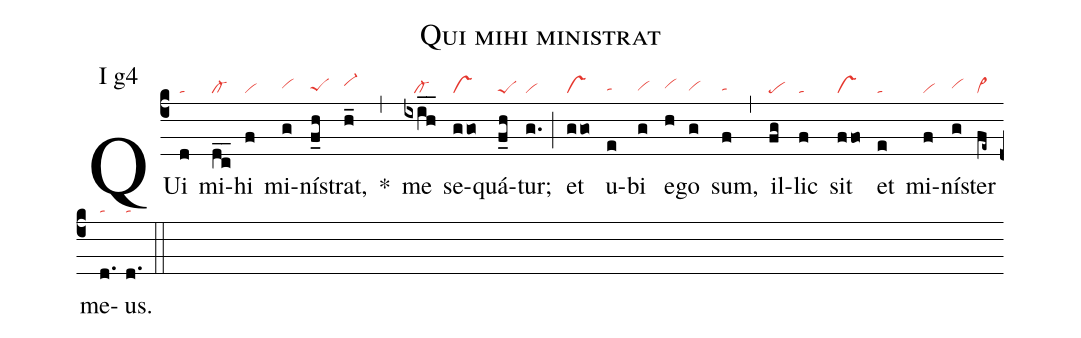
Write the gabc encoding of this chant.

name: Qui mihi ministrat;
annotation: I g4;
mode: 1;
nabc-lines: 1;
%%
(c4)
QUi(d|ta) mi(dc__|cl-)hi(f|vi) mi(g|vihh)ní(f_h|peShg)strat,(h_|vi-hi) *(,)
me(ixih__|///cl-) se(ggo|vs)quá(f_h|peS)tur;(g.|vi) (;)
et(ggo|vs) u(e|tahg)bi(g|vihg) e(h|vihh)go(g|vihg) sum,(f|tahg) (,)
il(fg|pe)lic(f|ta) sit(ffo|vs) et(e|ta) mi(f|vi)ní(g|vihh)ster(fe~|vi>) me(d.|ta)us.(d.|ta) (::)
